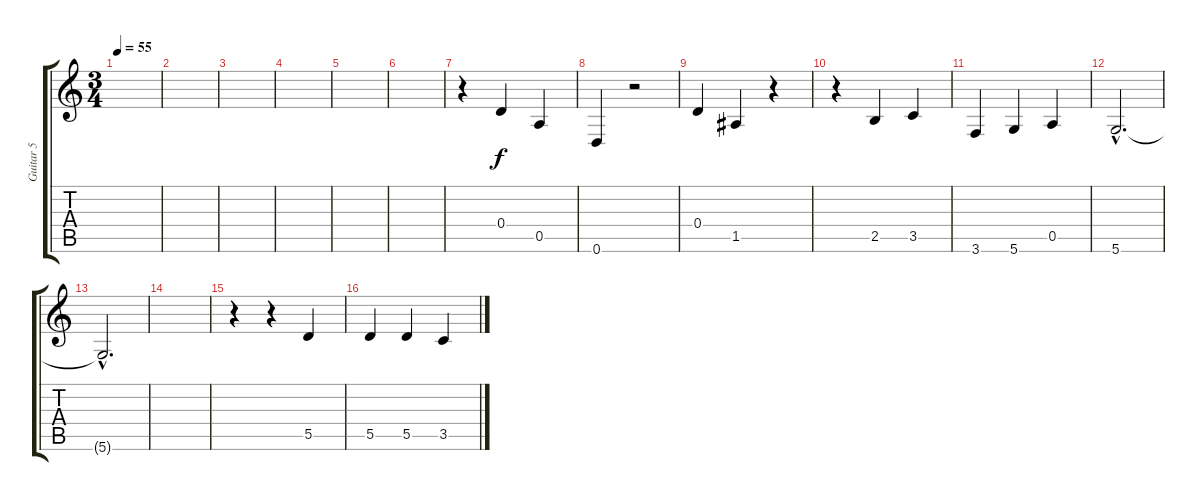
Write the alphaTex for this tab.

\track ("Guitar 5" "Guitar 5") {instrument overdrivenguitar}
\staff {score tabs}
\tuning (E4 B3 G3 D3 A2 D2) {hide}
\ts (3 4)
\tempo 55
\clef g2
\ks c
|
|
|
|
|
|
r.4 0.4.4 0.5.4 |
0.6.4 r.2 |
0.4.4 1.5.4 r.4 |
r.4 2.5.4 3.5.4 |
3.6.4 5.6.4 0.5.4 |
5.6{hac}.2{d} |
5.6{hac t}.2{d} |
|
r.4 r.4 5.5.4 |
5.5.4 5.5.4 3.5.4
